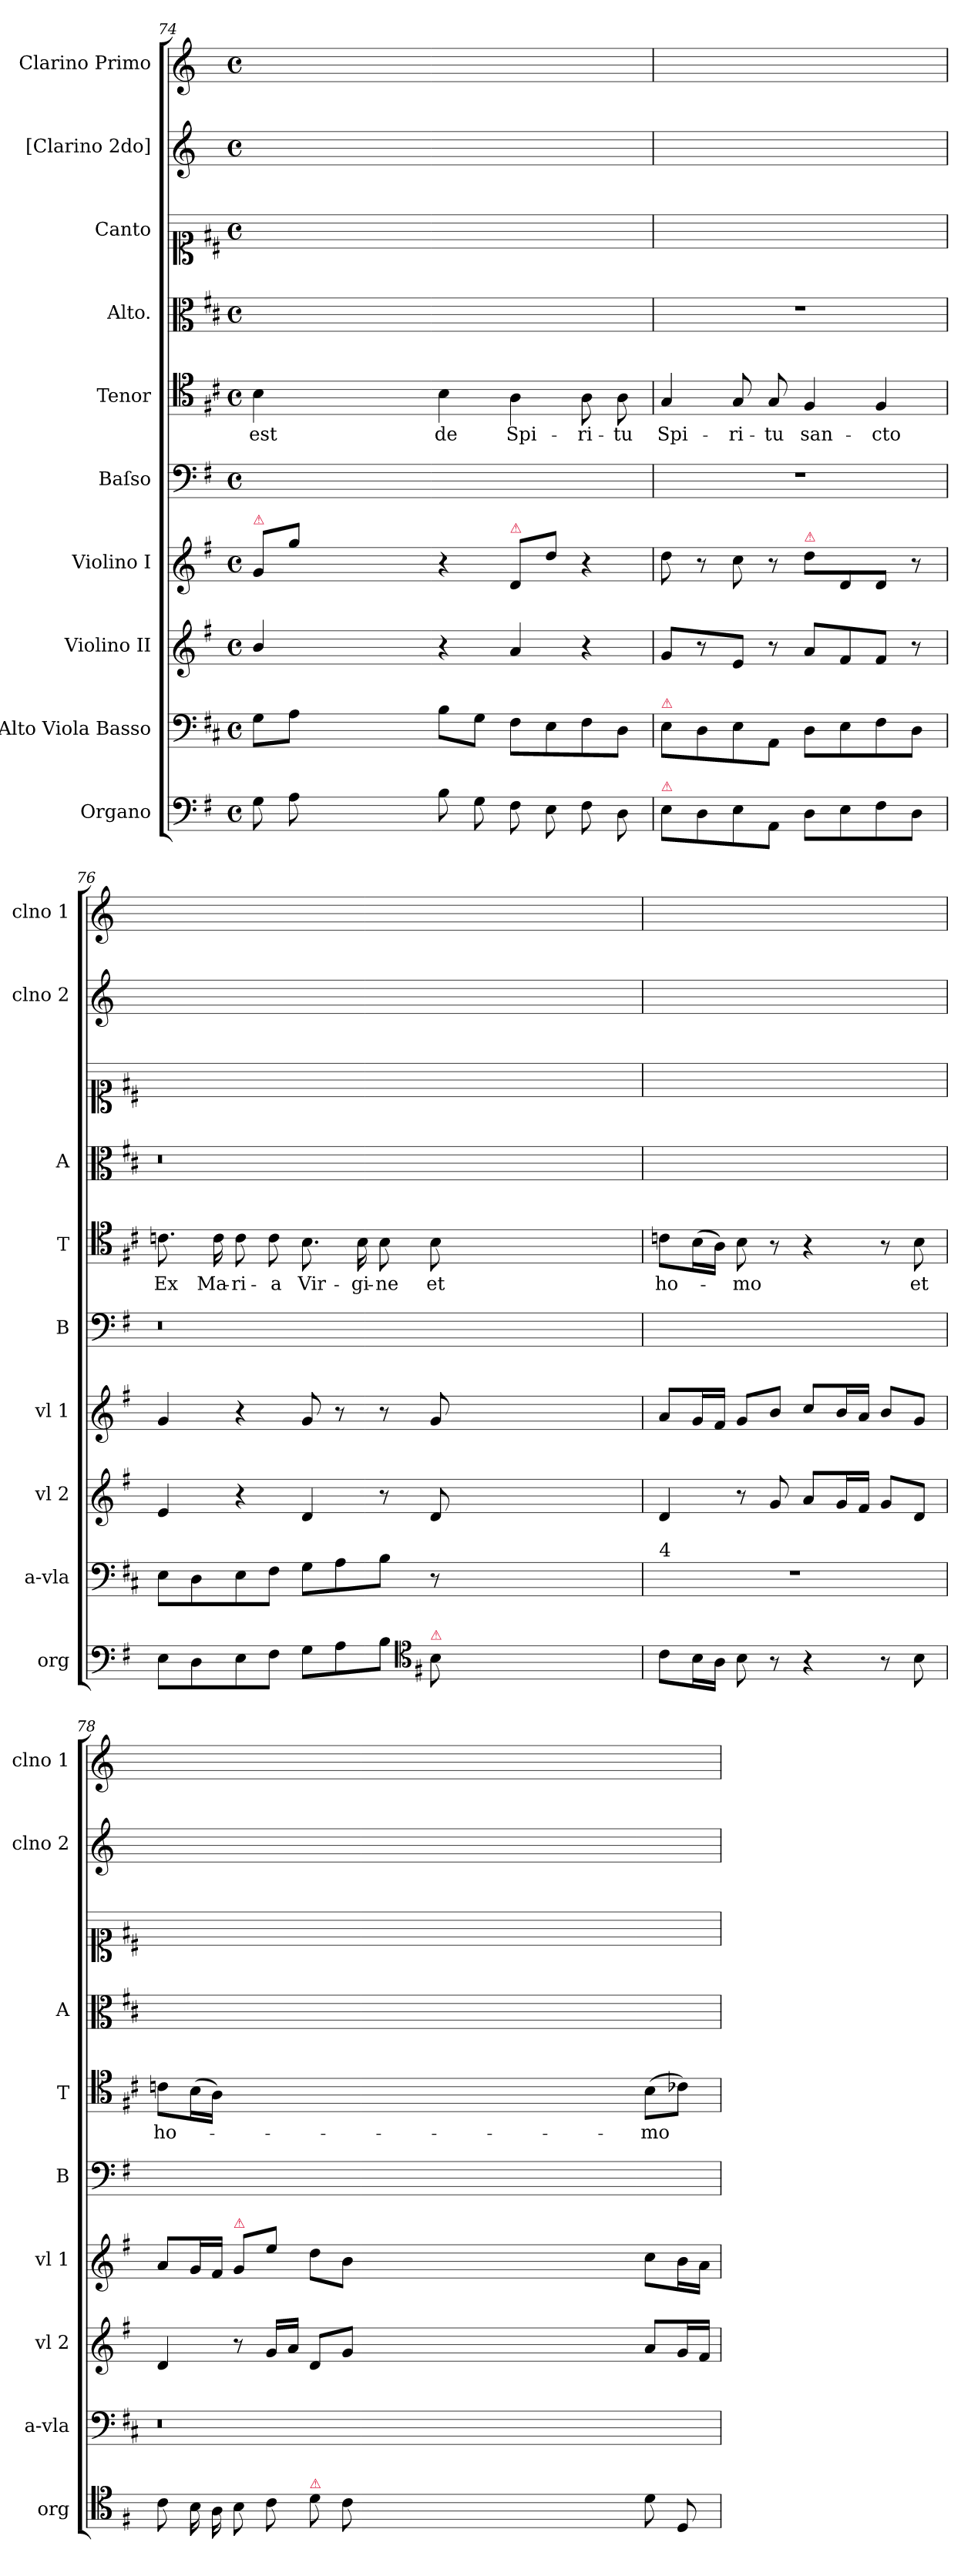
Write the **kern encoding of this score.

**kern	**kern	**kern	**kern	**kern	**kern	**text	**kern	**kern	**kern	**kern
*part10	*part9	*part8	*part7	*part6	*part5	*part5	*part4	*part3	*part2	*part1
*staff10	*staff9	*staff8	*staff7	*staff6	*staff5	*staff5	*staff4	*staff3	*staff2	*staff1
*I"Organo	*I"Alto Viola Basso	*I"Violino II	*I"Violino I	*I"Baſso	*I"Tenor	*	*I"Alto.	*I"Canto	*I"[Clarino 2do]	*I"Clarino Primo
*I'org	*I'a-vla	*I'vl 2	*I'vl 1	*I'B	*I'T	*	*I'A	*	*I'clno 2	*I'clno 1
*clefF4	*clefF4	*clefG2	*clefG2	*clefF4	*clefC4	*	*clefC3	*clefC1	*clefG2	*clefG2
*	*	*	*	*	*	*	*	*	*ITrd-1c-2	*ITrd-1c-2
*k[f#]	*k[f#c#]	*k[f#]	*k[f#]	*k[f#]	*k[f#c#]	*	*k[f#c#]	*k[f#c#]	*k[f#c#]	*k[f#c#]
*	*	*	*	*	*	*	*	*	*D:	*D:
*M4/4	*M4/4	*M4/4	*M4/4	*M4/4	*M4/4	*	*M4/4	*M4/4	*M4/4	*M4/4
*met(c)	*met(c)	*met(c)	*met(c)	*met(c)	*met(c)	*	*met(c)	*met(c)	*met(c)	*met(c)
=74	=74	=74	=74	=74	=74	=74	=74	=74	=74	=74
!	!	!	!LO:TX:a:color=crimson:t=⚠	!	!	!	!	!	!	!
!	!	!	!	!	!	!LO:LY:i	!	!	!	!
8G\	8G\L	4b/	8g/L	1ryy	4B\	est	1ryy	1ryy	1ryy	1ryy
8A\	8A\J	.	8gg\J	.	.	.	.	.	.	.
2.ryy	2.ryy	2.ryy	2.ryy	.	2.ryy	.	.	.	.	.
=-	=-	=-	=-	=-	=-	=-	=-	=-	=-	=-
8B\	8B\L	4r	4r	2.ryy	4B\	de	2.ryy	2.ryy	2.ryy	2.ryy
8G\	8G\J	.	.	.	.	.	.	.	.	.
!	!	!	!LO:TX:a:color=crimson:t=⚠	!	!	!	!	!	!	!
8F#\	8F#\L	4a/	8d/L	.	4A\	Spi-	.	.	.	.
8E\	8E\	.	8dd\J	.	.	.	.	.	.	.
8F#\	8F#\	4r	4r	.	8A\	-ri-	.	.	.	.
8D\	8D\J	.	.	.	8A\	-tu	.	.	.	.
=75	=75	=75	=75	=75	=75	=75	=75	=75	=75	=75
!	!LO:TX:a:color=crimson:t=⚠	!	!	!	!	!	!	!	!	!
!LO:TX:a:color=crimson:t=⚠	!	!	!	!	!	!	!	!	!	!
!	!	!	!	!	!	!LO:LY:i	!	!	!	!
8E\L	8E\L	8g/L	8dd\	1r	4G/	Spi-	1r	1ryy	1ryy	1ryy
8D\	8D\	8r	8r	.	.	.	.	.	.	.
!	!	!	!	!	!	!LO:LY:i	!	!	!	!
8E\	8E\	8e/J	8cc\	.	8G/	-ri-	.	.	.	.
!	!	!	!	!	!	!LO:LY:i	!	!	!	!
8AA/J	8AA/J	8r	8r	.	8G/	-tu	.	.	.	.
!	!	!	!LO:TX:a:color=crimson:t=⚠	!	!	!	!	!	!	!
8D\L	8D\L	8a/L	8dd\L	.	4F#/	san-	.	.	.	.
8E\	8E\	8f#/	8d/	.	.	.	.	.	.	.
8F#\	8F#\	8f#/J	8d/J	.	4F#/	-cto	.	.	.	.
8D\J	8D\J	8r	8r	.	.	.	.	.	.	.
=76	=76	=76	=76	=76	=76	=76	=76	=76	=76	=76
8E\L	8E\L	4e/	4g/	0.r	8.cn\	Ex	0.r	1ryy	1ryy	1ryy
8D\	8D\	.	.	.	.	.	.	.	.	.
.	.	.	.	.	16c\	Ma-	.	.	.	.
8E\	8E\	4r	4r	.	8c\	-ri-	.	.	.	.
8F#\J	8F#\J	.	.	.	8c\	-a	.	.	.	.
8G\L	8G\L	4d/	8g/	.	8.B\	Vir-	.	.	.	.
8A\	8A\	.	8r	.	.	.	.	.	.	.
.	.	.	.	.	16B\	-gi-	.	.	.	.
8B\J	8B\J	8r	8r	.	8B\	-ne	.	.	.	.
*clefC4	*	*	*	*	*	*	*	*	*	*
*k[f#]	*	*	*	*	*	*	*	*	*	*
!LO:TX:a:color=crimson:t=⚠	!	!	!	!	!	!	!	!	!	!
8B\	8r	8d/	8g/	.	8B\	et	.	.	.	.
0ryy	0ryy	0ryy	0ryy	.	0ryy	.	.	0ryy	0ryy	0ryy
=77	=77	=77	=77	=77	=77	=77	=77	=77	=77	=77
!	!LO:TX:a:t=4	!	!	!	!	!	!	!	!	!
8c\L	1r	4d/	8a/L	1ryy	8cn\L	ho-	1ryy	1ryy	1ryy	1ryy
16B\L	.	.	16g/L	.	(16B\L	.	.	.	.	.
16A\JJ	.	.	16f#/JJ	.	16A\JJ)	.	.	.	.	.
8B\	.	8r	8g/L	.	8B\	-mo	.	.	.	.
8r	.	8g/	8b/J	.	8r	.	.	.	.	.
4r	.	8a/L	8cc/L	.	4r	.	.	.	.	.
.	.	16g/L	16b/L	.	.	.	.	.	.	.
.	.	16f#/JJ	16a/JJ	.	.	.	.	.	.	.
8r	.	8g/L	8b/L	.	8r	.	.	.	.	.
8B\	.	8d/J	8g/J	.	8B\	et	.	.	.	.
=78	=78	=78	=78	=78	=78	=78	=78	=78	=78	=78
8c\	0.r	4d/	8a/L	0.ryy	8cn\L	ho-	0.ryy	1ryy	1ryy	1ryy
16B\	.	.	16g/L	.	(16B\L	.	.	.	.	.
16A\	.	.	16f#/JJ	.	16A\JJ)	.	.	.	.	.
!	!	!	!LO:TX:a:color=crimson:t=⚠	!	!	!	!	!	!	!
8B\	.	8r	8g/L	.	4ryy	.	.	.	.	.
8c\	.	16g/LL	8ee\J	.	.	.	.	.	.	.
.	.	16a/JJ	.	.	.	.	.	.	.	.
!LO:TX:a:color=crimson:t=⚠	!	!	!	!	!	!	!	!	!	!
8d\	.	8d/L	8dd\L	.	4ryy	.	.	.	.	.
8c\	.	8g/J	8b\J	.	.	.	.	.	.	.
0ryy	.	0ryy	0ryy	.	0ryy	.	.	.	.	.
.	.	.	.	.	.	.	.	0ryy	0ryy	0ryy
4ryy	.	4ryy	4ryy	.	4ryy	.	.	.	.	.
=-	=-	=-	=-	=-	=-	=-	=-	=-	=-	=-
8d\	4ryy	8a/L	8cc\L	4ryy	(8B\L	-mo	4ryy	4ryy	4ryy	4ryy
8D/	.	16g/L	16b\L	.	8c-X\J)	.	.	.	.	.
.	.	16f#/JJ	16a\JJ	.	.	.	.	.	.	.
=	=	=	=	=	=	=	=	=	=	=
*-	*-	*-	*-	*-	*-	*-	*-	*-	*-	*-
